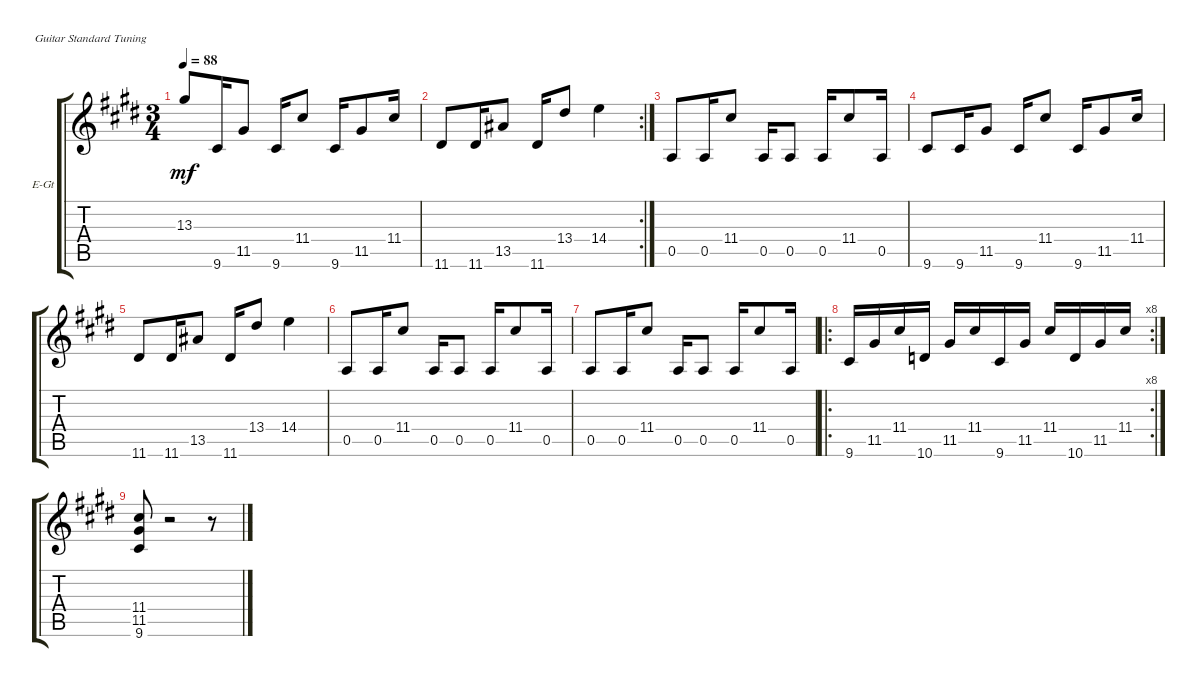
\defaultSystemsLayout 4
\bracketExtendMode groupsimilarinstruments
\firstSystemTrackNameOrientation horizontal
\otherSystemsTrackNameOrientation horizontal
\track ("Distortion" "E-Gt") {instrument distortionguitar}
\staff {score tabs}
\tuning (E4 B3 G3 D3 A2 E2)
\ts (3 4)
\tempo 88
\clef g2
\ks c#minor
13.3{t}.8{dy mf} 9.6.16 11.5.8 9.6.16 11.4.8 9.6.16 11.5.8 11.4.16 |
\rc 2
11.6.8 11.6.16 13.5.8 11.6.16 13.4.8 14.4.4 |
0.5.8 0.5.16 11.4.8 0.5.16 0.5.8 0.5.16 11.4.8 0.5.16 |
9.6.8 9.6.16 11.5.8 9.6.16 11.4.8 9.6.16 11.5.8 11.4.16 |
11.6.8 11.6.16 13.5.8 11.6.16 13.4.8 14.4.4 |
0.5.8 0.5.16 11.4.8 0.5.16 0.5.8 0.5.16 11.4.8 0.5.16 |
0.5.8 0.5.16 11.4.8 0.5.16 0.5.8 0.5.16 11.4.8 0.5.16 |
\ro
\rc 8
9.6.16 11.5.16 11.4.16 10.6.16 11.5.16 11.4.16 9.6.16 11.5.16 11.4.16 10.6.16 11.5.16 11.4.16 |
(9.6 11.5 11.4).8 r.2 r.8
